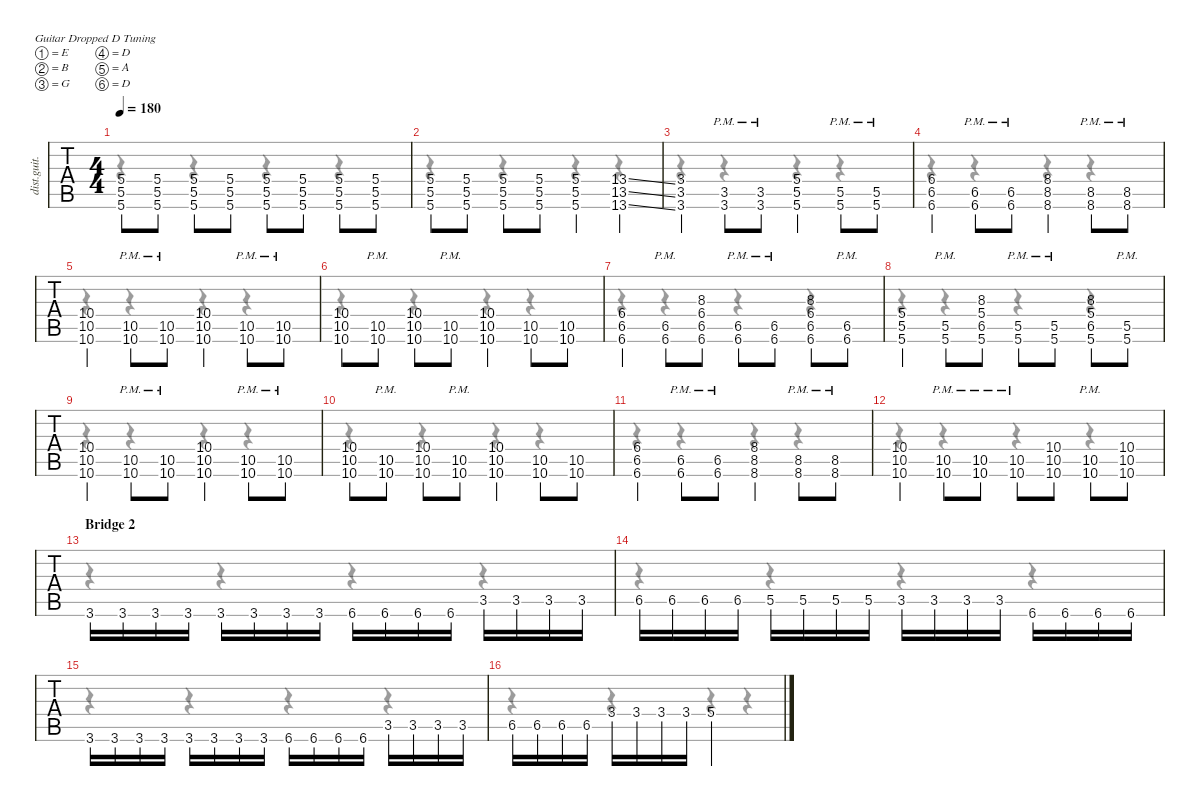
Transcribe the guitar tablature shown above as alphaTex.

\defaultSystemsLayout 4
\hideDynamics
\bracketExtendMode nobrackets
\track ("Rhythm" "dist.guit.") {instrument distortionguitar}
\staff {tabs}
\tuning (E4 B3 G3 D3 A2 D2)
\voice
\ts (4 4)
\tempo 180
\clef g2
\ks c
(5.4 5.5 5.6).8{dy f} (5.4 5.5 5.6).8 (5.4 5.5 5.6).8 (5.4 5.5 5.6).8 (5.4 5.5 5.6).8 (5.4 5.5 5.6).8 (5.4 5.5 5.6).8 (5.4 5.5 5.6).8 |
(5.4 5.5 5.6).8 (5.4 5.5 5.6).8 (5.4 5.5 5.6).8 (5.4 5.5 5.6).8 (5.4 5.5 5.6).4 (13.4{ss acc #} 13.5{ss acc #} 13.6{ss acc #}).4 |
(3.4 3.5 3.6).4 (3.5{pm} 3.6{pm}).8 (3.5{pm} 3.6{pm}).8 (5.4 5.5 5.6).4 (5.5{pm} 5.6{pm}).8 (5.5{pm} 5.6{pm}).8 |
(6.4{acc #} 6.5{acc #} 6.6{acc #}).4 (6.5{pm acc #} 6.6{pm acc #}).8 (6.5{pm acc #} 6.6{pm acc #}).8 (8.4{acc #} 8.5 8.6{acc #}).4 (8.5{pm} 8.6{pm acc #}).8 (8.5{pm} 8.6{pm acc #}).8 |
(10.4 10.5 10.6).4 (10.5{pm} 10.6{pm}).8 (10.5{pm} 10.6{pm}).8 (10.4 10.5 10.6).4 (10.5{pm} 10.6{pm}).8 (10.5{pm} 10.6{pm}).8 |
(10.4 10.5 10.6).8 (10.5{pm} 10.6{pm}).8 (10.4 10.5 10.6).8 (10.5{pm} 10.6{pm}).8 (10.4 10.5 10.6).4 (10.5 10.6).8 (10.5 10.6).8 |
(6.4{acc #} 6.5{acc #} 6.6{acc #}).4 (6.5{pm acc #} 6.6{pm acc #}).8 (8.3{acc #} 6.4{acc #} 6.5{acc #} 6.6{acc #}).8 (6.5{pm acc #} 6.6{pm acc #}).8 (6.5{pm acc #} 6.6{pm acc #}).8 (8.3{acc #} 6.4{acc #} 6.5{acc #} 6.6{acc #}).8 (6.5{pm acc #} 6.6{pm acc #}).8 |
(5.4 5.5 5.6).4 (5.5{pm} 5.6{pm}).8 (8.3{acc #} 5.4 6.5{acc #} 5.6).8 (5.5{pm} 5.6{pm}).8 (5.5{pm} 5.6{pm}).8 (8.3{acc #} 5.4 6.5{acc #} 5.6).8 (5.5{pm} 5.6{pm}).8 |
(10.4 10.5 10.6).4 (10.5{pm} 10.6{pm}).8 (10.5{pm} 10.6{pm}).8 (10.4 10.5 10.6).4 (10.5{pm} 10.6{pm}).8 (10.5{pm} 10.6{pm}).8 |
(10.4 10.5 10.6).8 (10.5{pm} 10.6{pm}).8 (10.4 10.5 10.6).8 (10.5{pm} 10.6{pm}).8 (10.4 10.5 10.6).4 (10.5 10.6).8 (10.5 10.6).8 |
(6.4{acc #} 6.5{acc #} 6.6{acc #}).4 (6.5{pm acc #} 6.6{pm acc #}).8 (6.5{pm acc #} 6.6{pm acc #}).8 (8.4{acc #} 8.5 8.6{acc #}).4 (8.5{pm} 8.6{pm acc #}).8 (8.5{pm} 8.6{pm acc #}).8 |
(10.4 10.5 10.6).4 (10.5{pm} 10.6{pm}).8 (10.5{pm} 10.6{pm}).8 (10.5{pm} 10.6{pm}).8 (10.4 10.5 10.6).8 (10.5{pm} 10.6{pm}).8 (10.4 10.5 10.6).8 |
\section ("" "Bridge 2")
3.6.16 3.6.16 3.6.16 3.6.16 3.6.16 3.6.16 3.6.16 3.6.16 6.6{acc #}.16 6.6{acc #}.16 6.6{acc #}.16 6.6{acc #}.16 3.5.16 3.5.16 3.5.16 3.5.16 |
6.5{acc #}.16 6.5{acc #}.16 6.5{acc #}.16 6.5{acc #}.16 5.5.16 5.5.16 5.5.16 5.5.16 3.5.16 3.5.16 3.5.16 3.5.16 6.6{acc #}.16 6.6{acc #}.16 6.6{acc #}.16 6.6{acc #}.16 |
3.6.16 3.6.16 3.6.16 3.6.16 3.6.16 3.6.16 3.6.16 3.6.16 6.6{acc #}.16 6.6{acc #}.16 6.6{acc #}.16 6.6{acc #}.16 3.5.16 3.5.16 3.5.16 3.5.16 |
6.5{acc #}.16 6.5{acc #}.16 6.5{acc #}.16 6.5{acc #}.16 3.4.16 3.4.16 3.4.16 3.4.16 5.4.2
\voice
\clef g2
\ottava regular
\simile none
\ks c
r.4{dy mf} r.4 r.4 r.4 |
r.4 r.4 r.4 r.4 |
r.4 r.4 r.4 r.4 |
r.4 r.4 r.4 r.4 |
r.4 r.4 r.4 r.4 |
r.4 r.4 r.4 r.4 |
r.4 r.4 r.4 r.4 |
r.4 r.4 r.4 r.4 |
r.4 r.4 r.4 r.4 |
r.4 r.4 r.4 r.4 |
r.4 r.4 r.4 r.4 |
r.4 r.4 r.4 r.4 |
r.4 r.4 r.4 r.4 |
r.4 r.4 r.4 r.4 |
r.4 r.4 r.4 r.4 |
r.4 r.4 r.4 r.4
